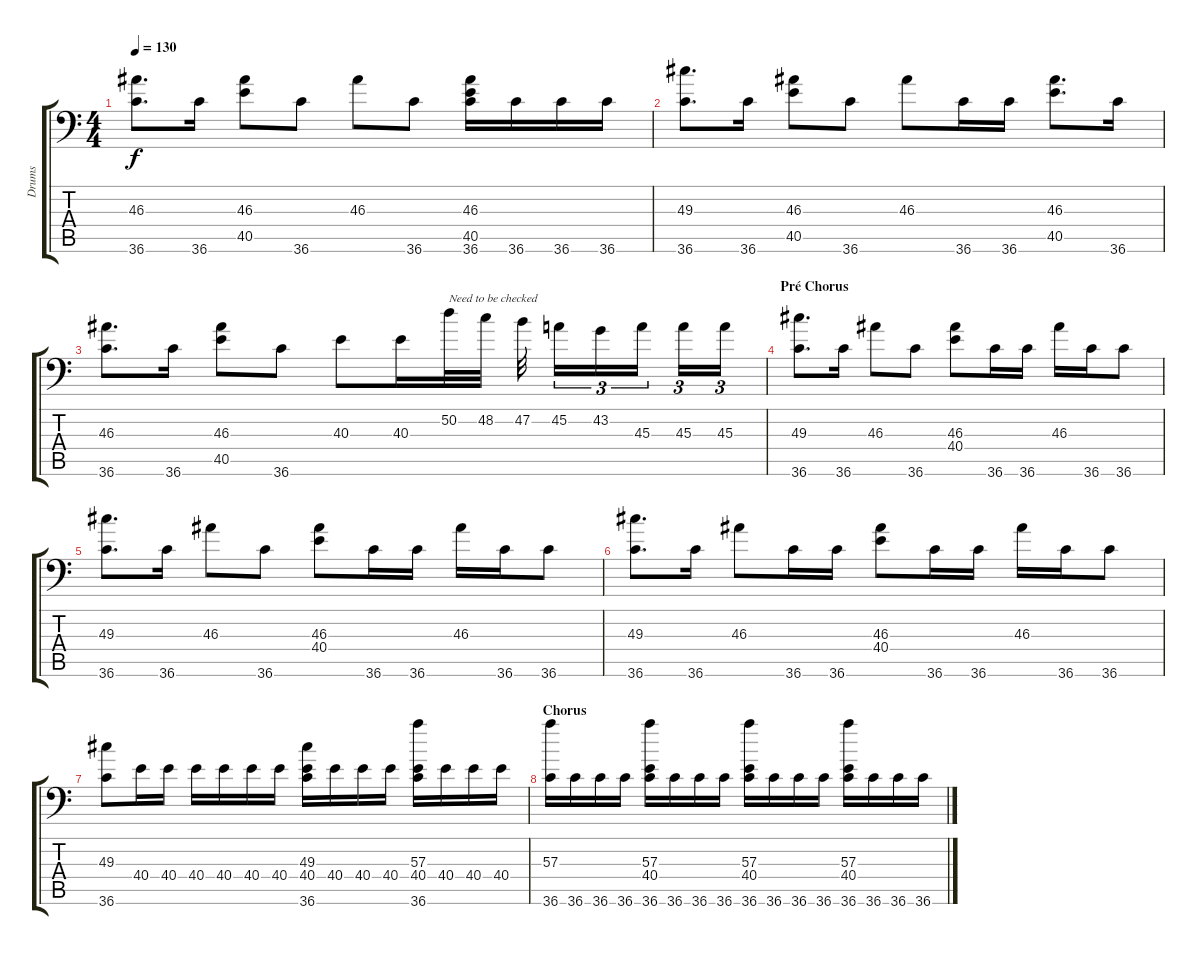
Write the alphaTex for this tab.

\track ("Drums" "Drums") {instrument acousticgrandpiano}
\staff {score tabs}
\tuning (C-1 C-1 C-1 C-1 C-1 C-1) {hide}
\ts (4 4)
\tempo 130
\clef f4
\ks c
(46.3 36.6).8{d dy f} 36.6.16 (46.3 40.5).8 36.6.8 46.3.8 36.6.8 (46.3 40.5 36.6).16 36.6.16 36.6.16 36.6.16 |
(49.3 36.6).8{d} 36.6.16 (46.3 40.5).8 36.6.8 46.3.8 36.6.16 36.6.16 (46.3 40.5).8{d} 36.6.16 |
(46.3 36.6).8{d} 36.6.16 (46.3 40.5).8 36.6.8 40.3.8 40.3.16 50.2.32{txt "Need to be checked"} 48.2.32 47.2.32 45.2.16{tu (3 2)} 43.2.16{tu (3 2)} 45.3.16{tu (3 2)} 45.3.16{tu (3 2)} 45.3.16{tu (3 2)} |
\section ("" "Pré Chorus")
(49.3 36.6).8{d} 36.6.16 46.3.8 36.6.8 (46.3 40.4).8 36.6.16 36.6.16 46.3.16 36.6.16 36.6.8 |
(49.3 36.6).8{d} 36.6.16 46.3.8 36.6.8 (46.3 40.4).8 36.6.16 36.6.16 46.3.16 36.6.16 36.6.8 |
(49.3 36.6).8{d} 36.6.16 46.3.8 36.6.16 36.6.16 (46.3 40.4).8 36.6.16 36.6.16 46.3.16 36.6.16 36.6.8 |
(49.3 36.6).8 40.4.16 40.4.16 40.4.16 40.4.16 40.4.16 40.4.16 (49.3 40.4 36.6).16 40.4.16 40.4.16 40.4.16 (57.3 40.4 36.6).16 40.4.16 40.4.16 40.4.16 |
\section ("" "Chorus")
(57.3 36.6).16 36.6.16 36.6.16 36.6.16 (57.3 40.4 36.6).16 36.6.16 36.6.16 36.6.16 (57.3 40.4 36.6).16 36.6.16 36.6.16 36.6.16 (57.3 40.4 36.6).16 36.6.16 36.6.16 36.6.16
